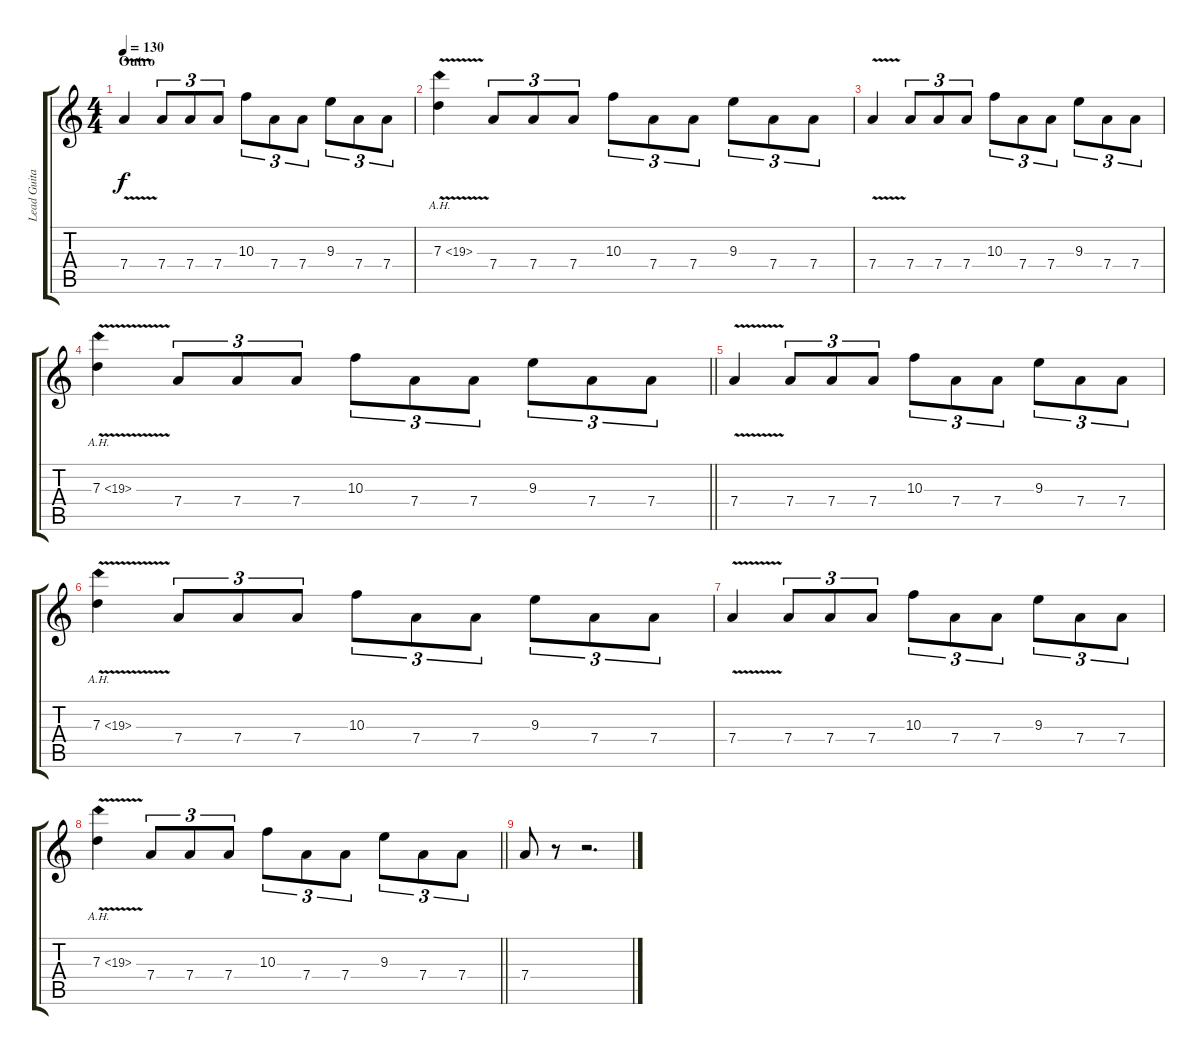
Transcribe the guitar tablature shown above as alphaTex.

\track ("Lead Guitar" "Lead Guita") {instrument distortionguitar}
\staff {score tabs}
\tuning (E4 B3 G3 D3 A2 E2) {hide}
\ts (4 4)
\section ("" "Outro")
\tempo 130
\clef g2
\ks c
7.4{v}.4{dy f} 7.4.8{tu (3 2)} 7.4.8{tu (3 2)} 7.4.8{tu (3 2)} 10.3.8{tu (3 2)} 7.4.8{tu (3 2)} 7.4.8{tu (3 2)} 9.3.8{tu (3 2)} 7.4.8{tu (3 2)} 7.4.8{tu (3 2)} |
7.3{ah 12 v}.4 7.4.8{tu (3 2)} 7.4.8{tu (3 2)} 7.4.8{tu (3 2)} 10.3.8{tu (3 2)} 7.4.8{tu (3 2)} 7.4.8{tu (3 2)} 9.3.8{tu (3 2)} 7.4.8{tu (3 2)} 7.4.8{tu (3 2)} |
7.4{v}.4 7.4.8{tu (3 2)} 7.4.8{tu (3 2)} 7.4.8{tu (3 2)} 10.3.8{tu (3 2)} 7.4.8{tu (3 2)} 7.4.8{tu (3 2)} 9.3.8{tu (3 2)} 7.4.8{tu (3 2)} 7.4.8{tu (3 2)} |
\barLineRight lightlight
7.3{ah 12 v}.4 7.4.8{tu (3 2)} 7.4.8{tu (3 2)} 7.4.8{tu (3 2)} 10.3.8{tu (3 2)} 7.4.8{tu (3 2)} 7.4.8{tu (3 2)} 9.3.8{tu (3 2)} 7.4.8{tu (3 2)} 7.4.8{tu (3 2)} |
7.4{v}.4 7.4.8{tu (3 2)} 7.4.8{tu (3 2)} 7.4.8{tu (3 2)} 10.3.8{tu (3 2)} 7.4.8{tu (3 2)} 7.4.8{tu (3 2)} 9.3.8{tu (3 2)} 7.4.8{tu (3 2)} 7.4.8{tu (3 2)} |
7.3{ah 12 v}.4 7.4.8{tu (3 2)} 7.4.8{tu (3 2)} 7.4.8{tu (3 2)} 10.3.8{tu (3 2)} 7.4.8{tu (3 2)} 7.4.8{tu (3 2)} 9.3.8{tu (3 2)} 7.4.8{tu (3 2)} 7.4.8{tu (3 2)} |
7.4{v}.4 7.4.8{tu (3 2)} 7.4.8{tu (3 2)} 7.4.8{tu (3 2)} 10.3.8{tu (3 2)} 7.4.8{tu (3 2)} 7.4.8{tu (3 2)} 9.3.8{tu (3 2)} 7.4.8{tu (3 2)} 7.4.8{tu (3 2)} |
\barLineRight lightlight
7.3{ah 12 v}.4 7.4.8{tu (3 2)} 7.4.8{tu (3 2)} 7.4.8{tu (3 2)} 10.3.8{tu (3 2)} 7.4.8{tu (3 2)} 7.4.8{tu (3 2)} 9.3.8{tu (3 2)} 7.4.8{tu (3 2)} 7.4.8{tu (3 2)} |
7.4.8 r.8 r.2{d}
